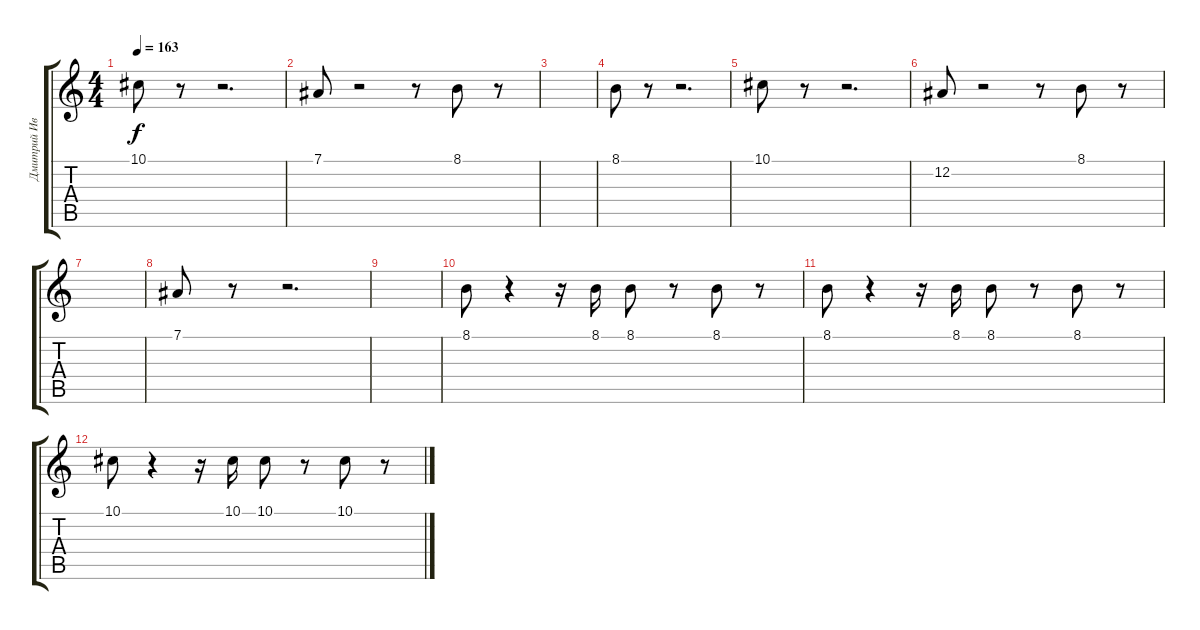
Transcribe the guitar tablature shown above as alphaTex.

\track ("Дмитрий Иванов" "Дмитрий Ив") {instrument orchestralharp}
\staff {score tabs}
\tuning (Eb4 Bb3 Gb3 Db3 Ab2 Eb2) {hide}
\ts (4 4)
\tempo 163
\clef g2
\ks c
10.1.8{dy f} r.8 r.2{d} |
7.1.8 r.2 r.8 8.1.8 r.8 |
|
8.1.8 r.8 r.2{d} |
10.1.8 r.8 r.2{d} |
12.2.8 r.2 r.8 8.1.8 r.8 |
|
7.1.8 r.8 r.2{d} |
|
8.1.8 r.4 r.16 8.1.16 8.1.8 r.8 8.1.8 r.8 |
8.1.8 r.4 r.16 8.1.16 8.1.8 r.8 8.1.8 r.8 |
10.1.8 r.4 r.16 10.1.16 10.1.8 r.8 10.1.8 r.8
